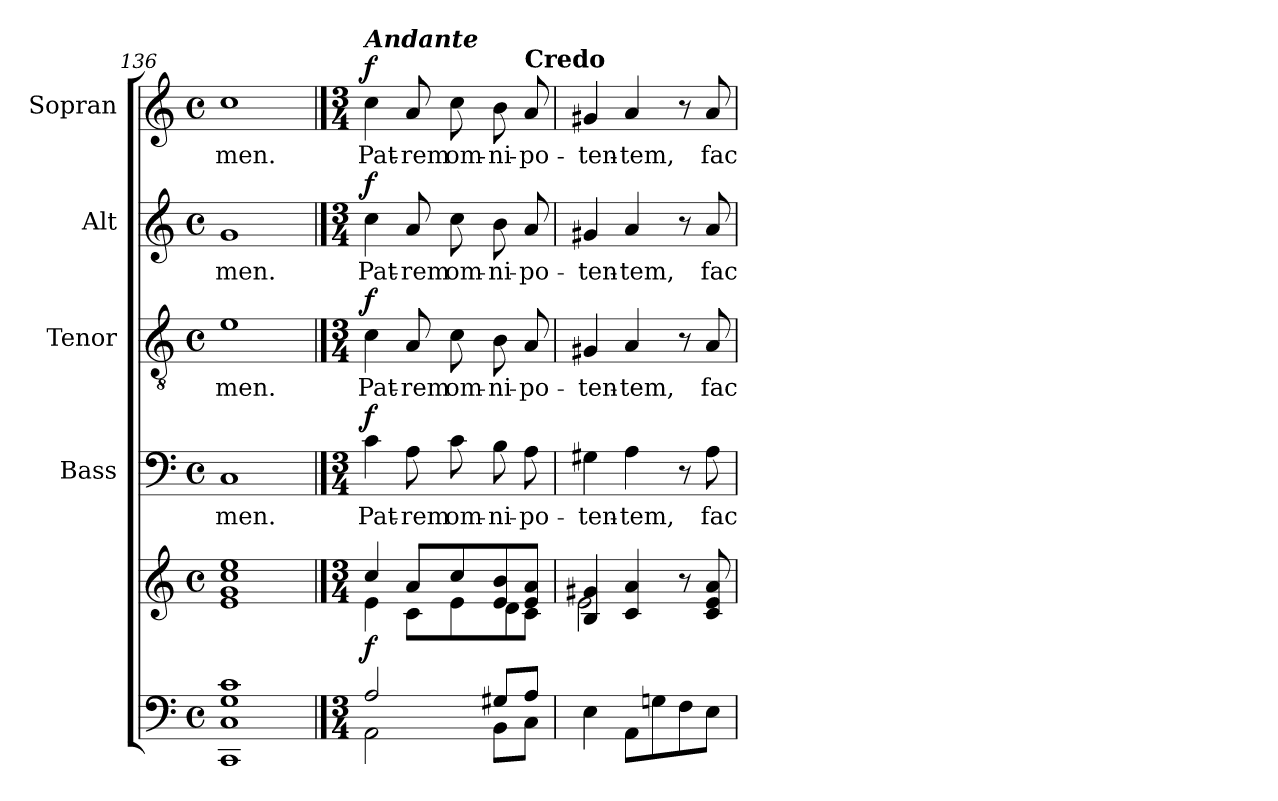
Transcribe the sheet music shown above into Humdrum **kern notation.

**kern	**kern	**dynam	**kern	**text	**dynam	**kern	**text	**dynam	**kern	**text	**dynam	**kern	**text	**dynam
*part5	*part5	*part5	*part4	*part4	*part4	*part3	*part3	*part3	*part2	*part2	*part2	*part1	*part1	*part1
*staff6	*staff5	*staff5/6	*staff4	*staff4	*staff4	*staff3	*staff3	*staff3	*staff2	*staff2	*staff2	*staff1	*staff1	*staff1
*	*	*	*I"Bass	*	*	*I"Tenor	*	*	*I"Alt	*	*	*I"Sopran	*	*
*	*	*	*I'B.	*	*	*I'T.	*	*	*I'A.	*	*	*I'S.	*	*
*clefF4	*clefG2	*	*clefF4	*	*	*clefGv2	*	*	*clefG2	*	*	*clefG2	*	*
*k[]	*k[]	*	*k[]	*	*	*k[]	*	*	*k[]	*	*	*k[]	*	*
*C:	*C:	*	*C:	*	*	*C:	*	*	*C:	*	*	*C:	*	*
*M4/4	*M4/4	*	*M4/4	*	*	*M4/4	*	*	*M4/4	*	*	*M4/4	*	*
*met(c)	*met(c)	*	*met(c)	*	*	*met(c)	*	*	*met(c)	*	*	*met(c)	*	*
=136	=136	=136	=136	=136	=136	=136	=136	=136	=136	=136	=136	=136	=136	=136
*^	*^	*	*	*	*	*	*	*	*	*	*	*	*	*
!	!	!	!	!	!	!LO:LY:b	!	!	!LO:LY:b	!	!	!LO:LY:b	!	!	!LO:LY:b	!
1G 1c	1CC 1C	1cc 1ee	1e 1g	.	1C	-men.	.	1e	-men.	.	1g	-men.	.	1cc	-men.	.
!!LO:PB:g=z
==137	==137	==137	==137	==137	==137	==137	==137	==137	==137	==137	==137	==137	==137	==137	==137	==137
*M3/4	*	*M3/4	*	*	*M3/4	*	*	*M3/4	*	*	*M3/4	*	*	*M3/4	*	*
!	!	!	!	!	!	!	!	!	!	!	!	!	!	!LO:TX:a:Bi:t=Andante	!	!
!	!	!	!	!LO:DY:b	!	!LO:LY:b	!LO:DY:a	!	!LO:LY:b	!LO:DY:a	!	!LO:LY:b	!LO:DY:a	!	!LO:LY:b	!LO:DY:a
2A/	2AA\	4cc/	4e\	f	4c\	Pat-	f	4c\	Pat-	f	4cc\	Pat-	f	4cc\	Pat-	f
!	!	!	!	!	!	!LO:LY:b	!	!	!LO:LY:b	!	!	!LO:LY:b	!	!	!LO:LY:b	!
.	.	8a/L	8c\L	.	8A\	-rem	.	8A/	-rem	.	8a/	-rem	.	8a/	-rem	.
!	!	!	!	!	!	!LO:LY:b	!	!	!LO:LY:b	!	!	!LO:LY:b	!	!	!LO:LY:b	!
.	.	8cc/	8e\	.	8c\	om-	.	8c\	om-	.	8cc\	om-	.	8cc\	om-	.
!	!	!	!	!	!	!LO:LY:b	!	!	!LO:LY:b	!	!	!LO:LY:b	!	!	!LO:LY:b	!
8G#X/L	8BB\L	8e/ 8b/	8d\	.	8B\	-ni-	.	8B\	-ni-	.	8b\	-ni-	.	8b\	-ni-	.
!	!	!	!	!	!	!	!	!	!	!	!	!	!	!LO:TX:a:B:t=Credo	!	!
!	!	!	!	!	!	!LO:LY:b	!	!	!LO:LY:b	!	!	!LO:LY:b	!	!	!LO:LY:b	!
8A/J	8C\J	8e/ 8a/J	8c\J	.	8A\	-po-	.	8A/	-po-	.	8a/	-po-	.	8a/	-po-	.
=138	=138	=138	=138	=138	=138	=138	=138	=138	=138	=138	=138	=138	=138	=138	=138	=138
!	!	!	!	!	!	!LO:LY:b	!	!	!LO:LY:b	!	!	!LO:LY:b	!	!	!LO:LY:b	!
*v	*v	*	*	*	*	*	*	*	*	*	*	*	*	*	*	*
4E\	4B/ 4g#X/	2e\	.	4G#X\	-ten-	.	4G#X/	-ten-	.	4g#X/	-ten-	.	4g#X/	-ten-	.
!	!	!	!	!	!LO:LY:b	!	!	!LO:LY:b	!	!	!LO:LY:b	!	!	!LO:LY:b	!
8AA\L	4c/ 4a/	.	.	4A\	-tem,	.	4A/	-tem,	.	4a/	-tem,	.	4a/	-tem,	.
8Gn\	.	.	.	.	.	.	.	.	.	.	.	.	.	.	.
8F\	8r	4ryy	.	8r	.	.	8r	.	.	8r	.	.	8r	.	.
!	!	!	!	!	!LO:LY:b	!	!	!LO:LY:b	!	!	!LO:LY:b	!	!	!LO:LY:b	!
8E\J	8c/ 8e/ 8a/	.	.	8A\	fac-	.	8A/	fac-	.	8a/	fac-	.	8a/	fac-	.
*	*v	*v	*	*	*	*	*	*	*	*	*	*	*	*	*
=	=	=	=	=	=	=	=	=	=	=	=	=	=	=
*-	*-	*-	*-	*-	*-	*-	*-	*-	*-	*-	*-	*-	*-	*-
